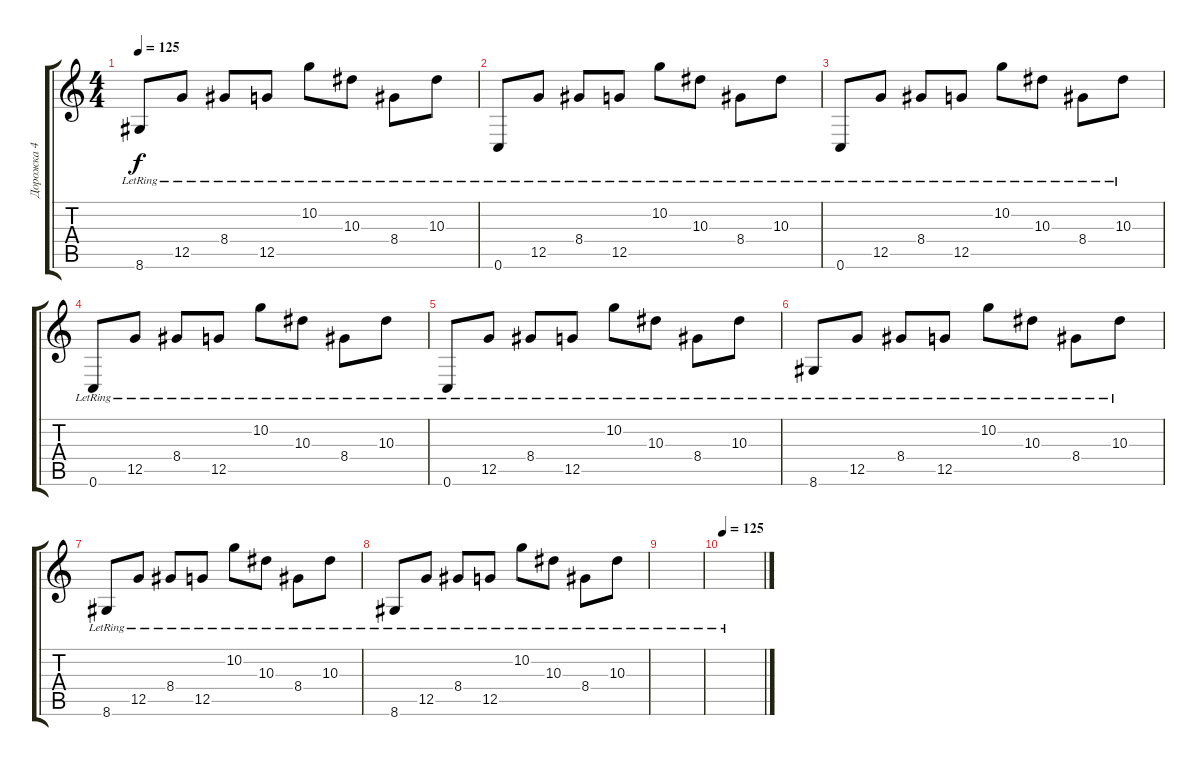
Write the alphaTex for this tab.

\track ("Дорожка 4" "Дорожка 4") {instrument acousticguitarsteel}
\staff {score tabs}
\tuning (D4 A3 F3 C3 G2 C2) {hide}
\ts (4 4)
\tempo 125
\clef g2
\ks c
8.6{lr}.8{dy f} 12.5{lr}.8 8.4{lr}.8 12.5{lr}.8 10.2{lr}.8 10.3{lr}.8 8.4{lr}.8 10.3{lr}.8 |
0.6{lr}.8{instrument acousticguitarsteel} 12.5{lr}.8 8.4{lr}.8 12.5{lr}.8 10.2{lr}.8 10.3{lr}.8 8.4{lr}.8 10.3{lr}.8 |
0.6{lr}.8 12.5{lr}.8 8.4{lr}.8 12.5{lr}.8 10.2{lr}.8 10.3{lr}.8 8.4{lr}.8 10.3{lr}.8 |
0.6{lr}.8 12.5{lr}.8 8.4{lr}.8 12.5{lr}.8 10.2{lr}.8 10.3{lr}.8 8.4{lr}.8 10.3{lr}.8 |
0.6{lr}.8 12.5{lr}.8 8.4{lr}.8 12.5{lr}.8 10.2{lr}.8 10.3{lr}.8 8.4{lr}.8 10.3{lr}.8 |
8.6{lr}.8 12.5{lr}.8 8.4{lr}.8 12.5{lr}.8 10.2{lr}.8 10.3{lr}.8 8.4{lr}.8 10.3{lr}.8 |
8.6{lr}.8 12.5{lr}.8 8.4{lr}.8 12.5{lr}.8 10.2{lr}.8 10.3{lr}.8 8.4{lr}.8 10.3{lr}.8 |
8.6{lr}.8 12.5{lr}.8 8.4{lr}.8 12.5{lr}.8 10.2{lr}.8 10.3{lr}.8 8.4{lr}.8 10.3{lr}.8 |
|
\tempo 125
